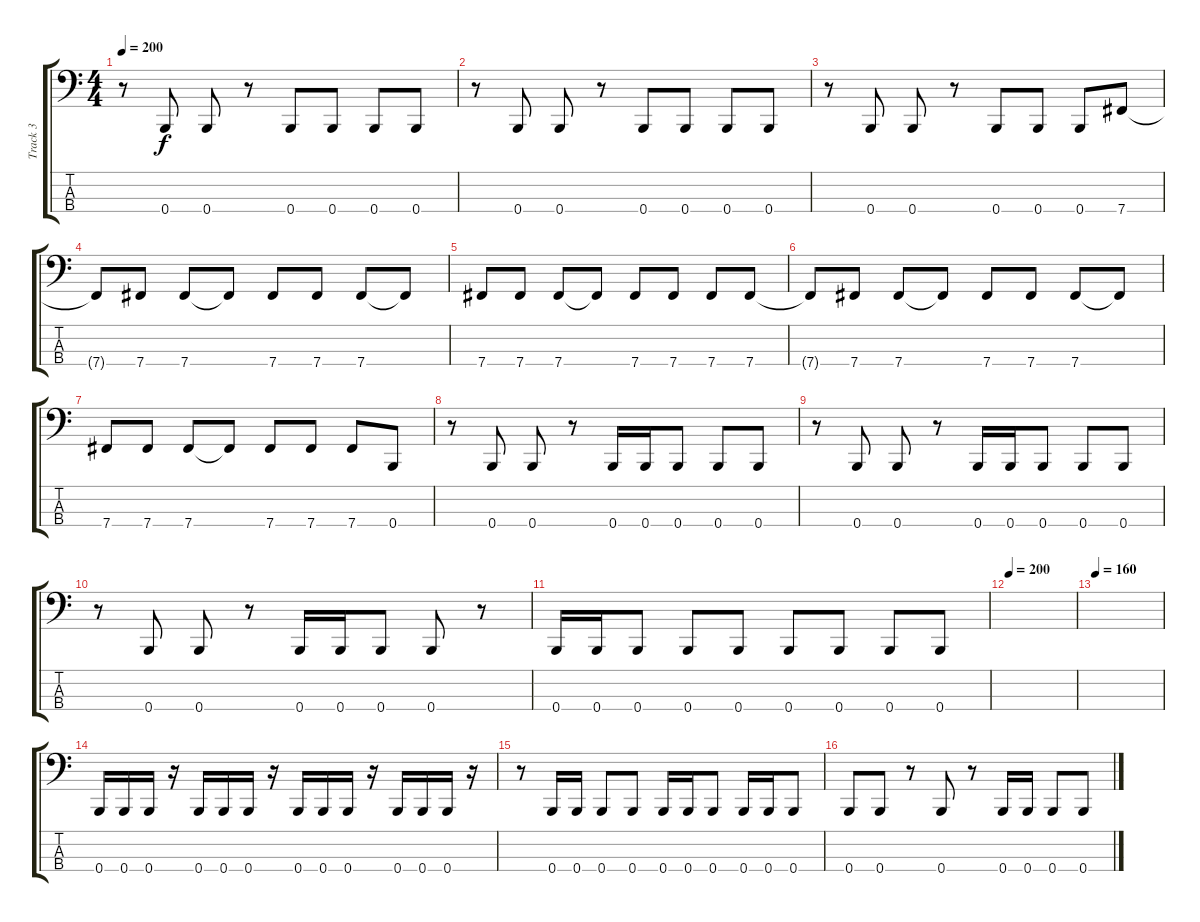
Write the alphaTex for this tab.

\track ("Track 3" "Track 3") {instrument electricbasspick}
\staff {score tabs}
\tuning (E2 B1 Gb1 B0) {hide}
\ts (4 4)
\tempo 200
\clef f4
\ks c
r.8{dy f} 0.4.8 0.4.8 r.8 0.4.8 0.4.8 0.4.8 0.4.8 |
r.8 0.4.8 0.4.8 r.8 0.4.8 0.4.8 0.4.8 0.4.8 |
r.8 0.4.8 0.4.8 r.8 0.4.8 0.4.8 0.4.8 7.4.8 |
7.4{t}.8 7.4.8 7.4.8 7.4{t}.8 7.4.8 7.4.8 7.4.8 7.4{t}.8 |
7.4.8 7.4.8 7.4.8 7.4{t}.8 7.4.8 7.4.8 7.4.8 7.4.8 |
7.4{t}.8 7.4.8 7.4.8 7.4{t}.8 7.4.8 7.4.8 7.4.8 7.4{t}.8 |
7.4.8 7.4.8 7.4.8 7.4{t}.8 7.4.8 7.4.8 7.4.8 0.4.8 |
r.8 0.4.8 0.4.8 r.8 0.4.16 0.4.16 0.4.8 0.4.8 0.4.8 |
r.8 0.4.8 0.4.8 r.8 0.4.16 0.4.16 0.4.8 0.4.8 0.4.8 |
r.8 0.4.8 0.4.8 r.8 0.4.16 0.4.16 0.4.8 0.4.8 r.8 |
0.4.16 0.4.16 0.4.8 0.4.8 0.4.8 0.4.8 0.4.8 0.4.8 0.4.8 |
\tempo 200
|
\tempo 160
|
0.4.16 0.4.16 0.4.16 r.16 0.4.16 0.4.16 0.4.16 r.16 0.4.16 0.4.16 0.4.16 r.16 0.4.16 0.4.16 0.4.16 r.16 |
r.8 0.4.16 0.4.16 0.4.8 0.4.8 0.4.16 0.4.16 0.4.8 0.4.16 0.4.16 0.4.8 |
0.4.8 0.4.8 r.8 0.4.8 r.8 0.4.16 0.4.16 0.4.8 0.4.8
